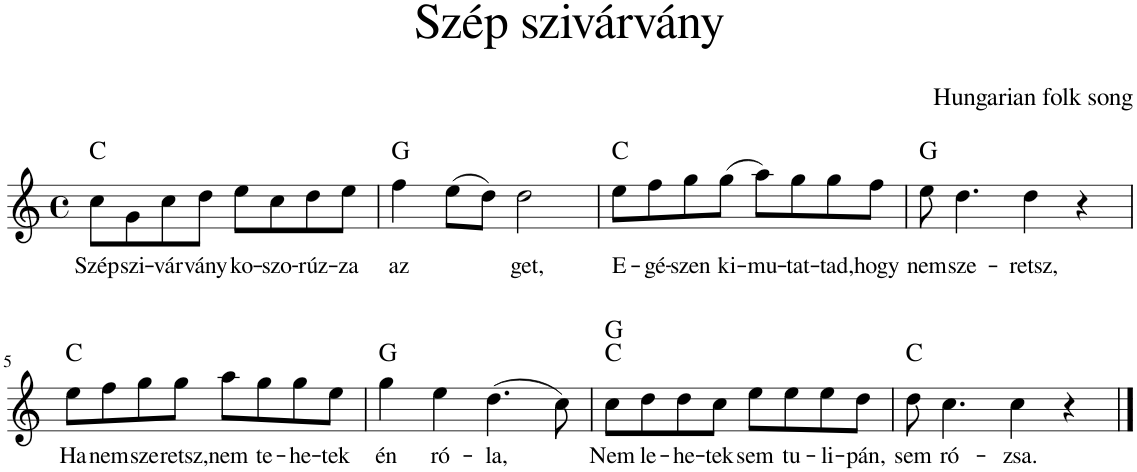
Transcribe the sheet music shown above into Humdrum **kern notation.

**kern	**text	**harte
*part1	*part1	*part1
*staff1	*staff1	*
*I"Piano	*	*
*I'Pno	*	*
*clefG2	*	*
*k[]	*	*
*M4/4	*	*
*met(c)	*	*
=1	=1	=1
!	!LO:LY:b	!
8cc\L	Szép	C:maj
!	!LO:LY:b	!
8g\	szi-	.
!	!LO:LY:b	!
8cc\	-vár-	.
!	!LO:LY:b	!
8dd\J	-vány	.
!	!LO:LY:b	!
8ee\L	ko-	.
!	!LO:LY:b	!
8cc\	-szo-	.
!	!LO:LY:b	!
8dd\	-rúz-	.
!	!LO:LY:b	!
8ee\J	-za	.
=2	=2	=2
!	!LO:LY:b	!
4ff\	az	G:maj
(8ee\L	.	.
8dd\J)	.	.
!	!LO:LY:b	!
2dd\	-get,	.
=3	=3	=3
!	!LO:LY:b	!
8ee\L	E-	C:maj
!	!LO:LY:b	!
8ff\	-gé-	.
!	!LO:LY:b	!
8gg\	-szen	.
!	!LO:LY:b	!
(8gg\J	ki-	.
!	!LO:LY:b	!
8aa\L)	-mu-	.
!	!LO:LY:b	!
8gg\	-tat-	.
!	!LO:LY:b	!
8gg\	-tad,	.
!	!LO:LY:b	!
8ff\J	hogy	.
=4	=4	=4
!	!LO:LY:b	!
8ee\	nem	G:maj
!	!LO:LY:b	!
4.dd\	sze-	.
!	!LO:LY:b	!
4dd\	-retsz,	.
4r	.	.
!!LO:LB:g=z
=5	=5	=5
!	!LO:LY:b	!
8ee\L	Ha	C:maj
!	!LO:LY:b	!
8ff\	nem	.
!	!LO:LY:b	!
8gg\	sze-	.
!	!LO:LY:b	!
8gg\J	-retsz,	.
!	!LO:LY:b	!
8aa\L	nem	.
!	!LO:LY:b	!
8gg\	te-	.
!	!LO:LY:b	!
8gg\	-he-	.
!	!LO:LY:b	!
8ee\J	-tek	.
=6	=6	=6
!	!LO:LY:b	!
4gg\	én	G:maj
!	!LO:LY:b	!
4ee\	ró-	.
!	!LO:LY:b	!
(4.dd\	-la,	.
8cc\)	.	.
=7	=7	=7
!	!LO:LY:b	!
8cc\L	Nem	C:maj G:maj
!	!LO:LY:b	!
8dd\	le-	.
!	!LO:LY:b	!
8dd\	-he-	.
!	!LO:LY:b	!
8cc\J	-tek	.
!	!LO:LY:b	!
8ee\L	sem	.
!	!LO:LY:b	!
8ee\	tu-	.
!	!LO:LY:b	!
8ee\	-li-	.
!	!LO:LY:b	!
8dd\J	-pán,	.
=8	=8	=8
!	!LO:LY:b	!
8dd\	sem	C:maj
!	!LO:LY:b	!
4.cc\	ró-	.
!	!LO:LY:b	!
4cc\	-zsa.	.
4r	.	.
==	==	==
*-	*-	*-
